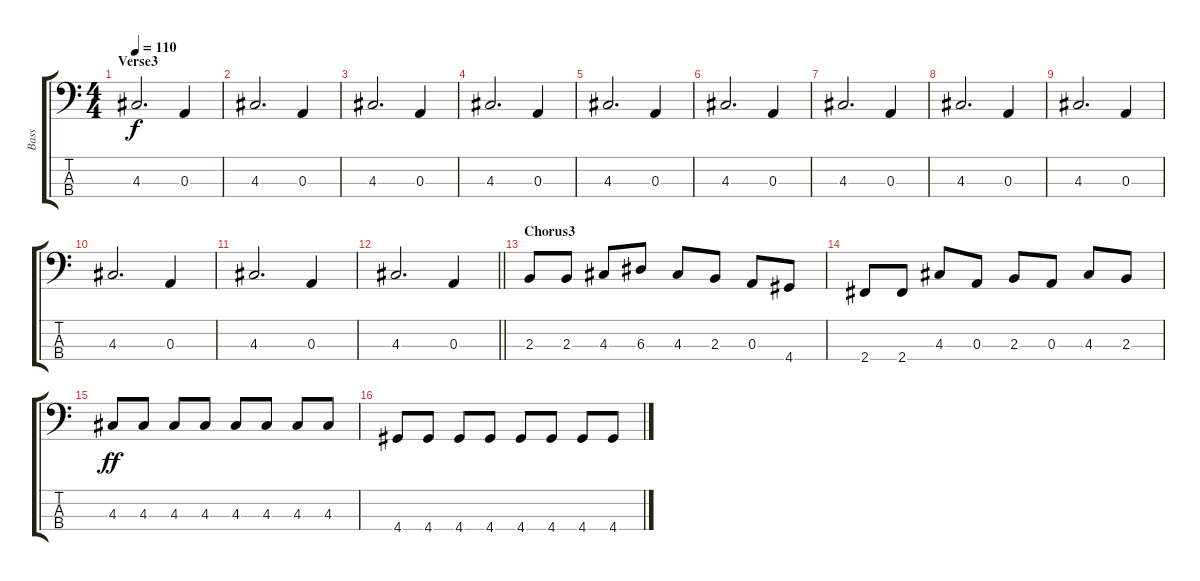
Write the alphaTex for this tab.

\track ("Bass" "Bass") {instrument electricbassfinger}
\staff {score tabs}
\tuning (G2 D2 A1 E1) {hide}
\ts (4 4)
\section ("" "Verse3")
\tempo 110
\clef f4
\ks c
4.3.2{d dy f} 0.3.4 |
4.3.2{d} 0.3.4 |
4.3.2{d} 0.3.4 |
4.3.2{d} 0.3.4 |
4.3.2{d} 0.3.4 |
4.3.2{d} 0.3.4 |
4.3.2{d} 0.3.4 |
4.3.2{d} 0.3.4 |
4.3.2{d} 0.3.4 |
4.3.2{d} 0.3.4 |
4.3.2{d} 0.3.4 |
\barLineRight lightlight
4.3.2{d} 0.3.4 |
\section ("" "Chorus3")
2.3.8 2.3.8 4.3.8 6.3.8 4.3.8 2.3.8 0.3.8 4.4.8 |
2.4.8 2.4.8 4.3.8 0.3.8 2.3.8 0.3.8 4.3.8 2.3.8 |
4.3.8{dy ff} 4.3.8 4.3.8 4.3.8 4.3.8 4.3.8 4.3.8 4.3.8 |
4.4.8 4.4.8 4.4.8 4.4.8 4.4.8 4.4.8 4.4.8 4.4.8
